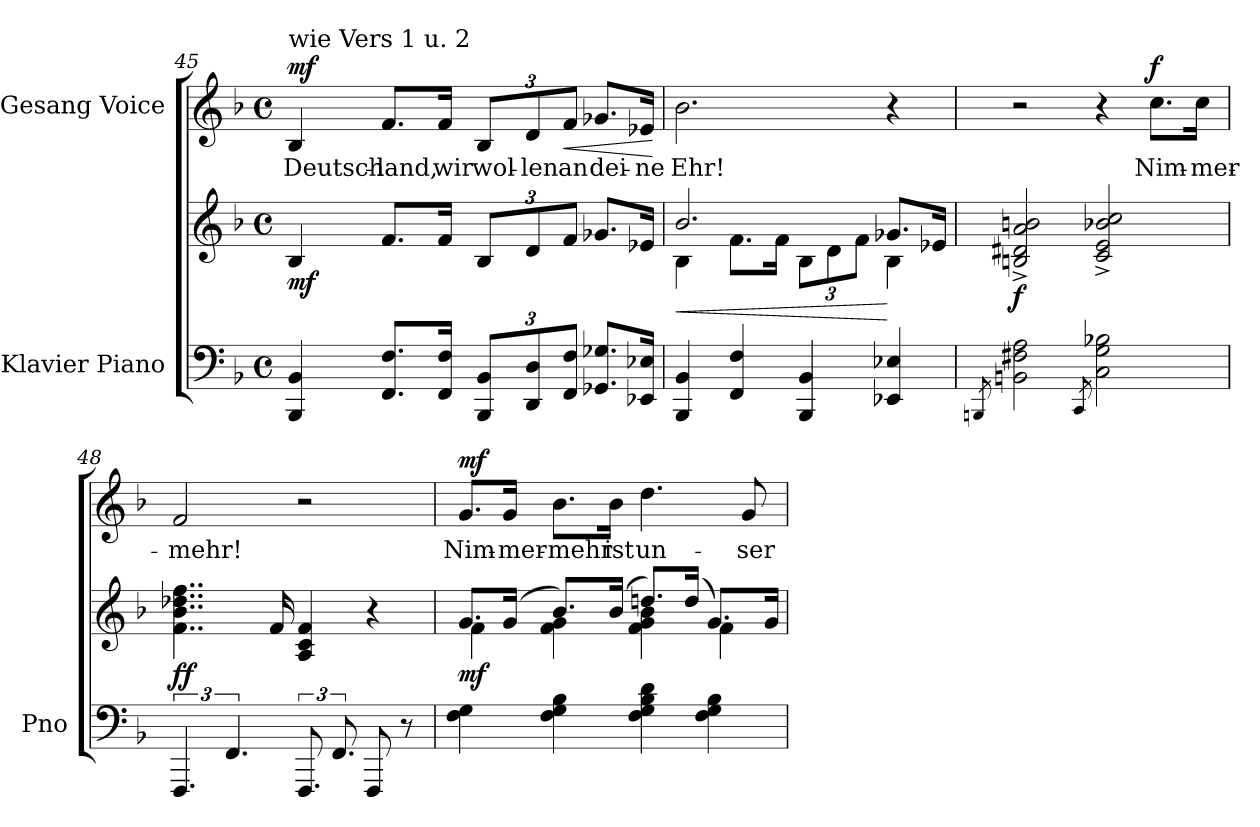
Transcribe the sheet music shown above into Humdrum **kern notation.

**kern	**kern	**dynam	**kern	**text	**dynam
*part2	*part2	*part2	*part1	*part1	*part1
*staff3	*staff2	*staff2/3	*staff1	*staff1	*staff1
*I"Klavier Piano	*	*	*I"Gesang Voice	*	*
*I'Pno	*	*	*	*	*
*clefF4	*clefG2	*	*clefG2	*	*
*k[b-]	*k[b-]	*	*k[b-]	*	*
*M4/4	*M4/4	*	*M4/4	*	*
*met(c)	*met(c)	*	*met(c)	*	*
=45	=45	=45	=45	=45	=45
!	!	!	!LO:TX:a:t=wie Vers 1 u. 2	!	!
!	!	!LO:DY:b	!	!LO:LY:b	!LO:DY:a
4BBB-/ 4BB-/	4B-/	mf	4B-/	Deutsch-	mf
!	!	!	!	!LO:LY:b	!
8.FF/ 8.F/L	8.f/L	.	8.f/L	-land,	.
!	!	!	!	!LO:LY:b	!
16FF/ 16F/Jk	16f/Jk	.	16f/Jk	wir	.
*Xbrackettup	*Xbrackettup	*	*	*	*
!	!	!	!	!LO:LY:b	!
12BBB-/ 12BB-/L	12B-/L	.	12B-/L	wol-	.
!	!	!	!	!LO:LY:b	!
12DD/ 12D/	12d/	.	12d/	-len	.
!	!	!	!	!LO:LY:b	!LO:HP:b
12FF/ 12F/J	12f/J	.	12f/J	an	<
!	!	!	!	!LO:LY:b	!
8.GG-X/ 8.G-X/L	8.g-X/L	.	8.g-X/L	dei-	.
!	!	!	!	!LO:LY:b	!
16EE-X/ 16E-X/Jk	16e-X/Jk	.	16e-X/Jk	-ne	.
.	.	.	.	.	[
=46	=46	=46	=46	=46	=46
!	!LO:TX:a:i:t=accel.	!	!	!	!
!	!	!LO:HP:b	!	!LO:LY:b	!
*	*^	*	*	*	*
4BBB-/ 4BB-/	2.b-/	4B-\	<	2.b-\	Ehr!	.
4FF/ 4F/	.	8.f\L	.	.	.	.
.	.	16f\Jk	.	.	.	.
4BBB-/ 4BB-/	.	12B-\L	.	.	.	.
.	.	12d\	.	.	.	.
.	.	12f\J	.	.	.	.
4EE-X/ 4E-X/	8.g-X/L	4B-\	[	4r	.	.
.	16e-X/Jk	.	.	.	.	.
*	*v	*v	*	*	*	*
!!LO:PB:g=z
=47	=47	=47	=47	=47	=47
8qBBBn/	.	.	.	.	.
!	!	!LO:DY:b	!	!	!
2BBn\ 2F#X\ 2A\	2Bn/^ 2d#X/^ 2a/^ 2bn/^	f	2r	.	.
8qCC/	.	.	.	.	.
2C\ 2G\ 2B-X\	2c/^ 2e/^ 2b-X/^ 2cc/^	.	4r	.	.
!	!	!	!	!LO:LY:b	!LO:DY:a
.	.	.	8.cc\L	Nim-	f
!	!	!	!	!LO:LY:b	!
.	.	.	16cc\Jk	-mer-	.
=48	=48	=48	=48	=48	=48
*brackettup	*	*	*	*	*
!	!	!LO:DY:b	!	!LO:LY:b	!
6.FFF/	4..f\ 4..b-\ 4..dd-X\ 4..ff\	ff	2f/	-mehr!	.
6.FF/	.	.	.	.	.
.	16f/	.	.	.	.
12.FFF/	4A/ 4c/ 4f/	.	2r	.	.
12.FF/	.	.	.	.	.
8FFF/	4r	.	.	.	.
8r	.	.	.	.	.
=49	=49	=49	=49	=49	=49
*	*^	*	*	*	*
!	!	!	!LO:DY:b	!	!LO:LY:b	!LO:DY:a
4F\ 4G\	8.g/L	4f\	mf	8.g/L	Nim-	mf
!	!	!	!	!	!LO:LY:b	!
.	(>16g/Jk	.	.	16g/Jk	-mer-	.
!	!	!	!	!	!LO:LY:b	!
4F\ 4G\ 4B-\	8.b-/L)	4f\ 4g\	.	8.b-\L	-mehr	.
!	!	!	!	!	!LO:LY:b	!
.	(>16b-/Jk	.	.	16b-\Jk	ist	.
!	!	!	!	!	!LO:LY:b	!
4F\ 4G\ 4B-\ 4d\	8.ddn/L)	4f\ 4g\ 4b-\	.	4.dd\	un-	.
.	(>16dd/Jk	.	.	.	.	.
4F\ 4G\ 4B-\	8.g/L)	4f\	.	.	.	.
!	!	!	!	!	!LO:LY:b	!
.	.	.	.	8g/	-ser	.
.	16g/Jk	.	.	.	.	.
*	*v	*v	*	*	*	*
=	=	=	=	=	=
*-	*-	*-	*-	*-	*-
